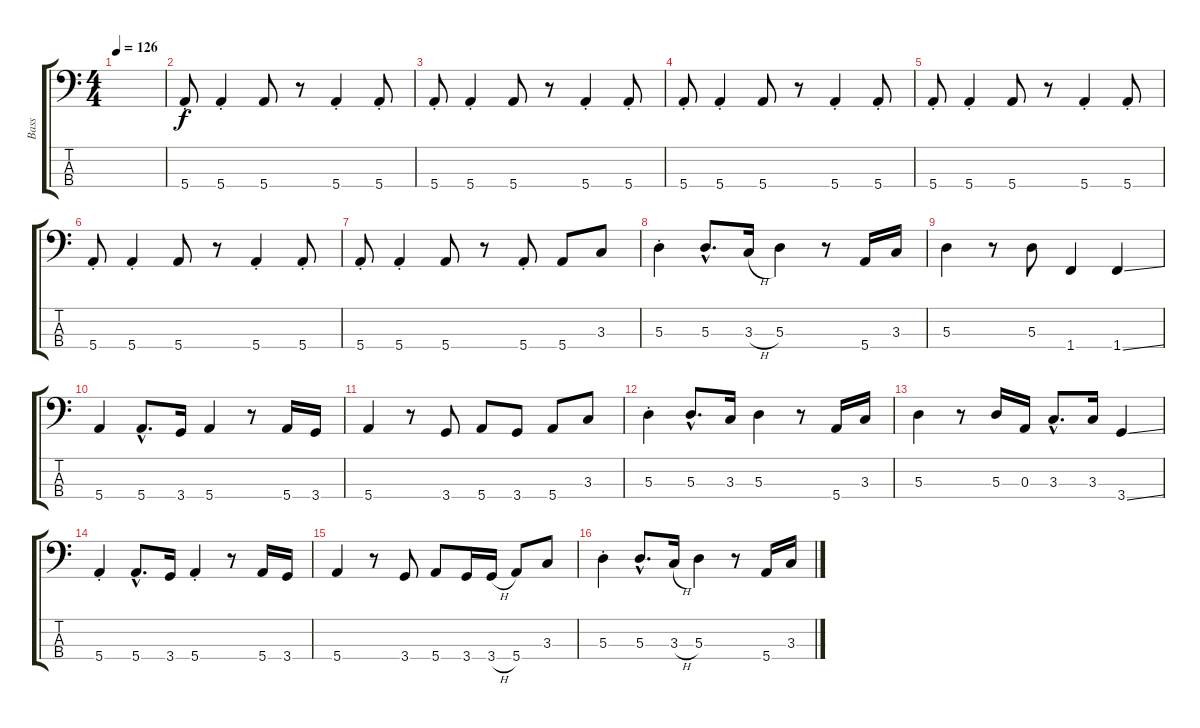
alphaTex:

\track ("Bass" "Bass") {instrument electricbasspick}
\staff {score tabs}
\tuning (G2 D2 A1 E1) {hide}
\ts (4 4)
\tempo 126
\clef f4
\ks c
|
5.4{st}.8 5.4{st}.4 5.4.8 r.8 5.4{st}.4 5.4{st}.8 |
5.4{st}.8 5.4{st}.4 5.4.8 r.8 5.4{st}.4 5.4{st}.8 |
5.4{st}.8 5.4{st}.4 5.4.8 r.8 5.4{st}.4 5.4{st}.8 |
5.4{st}.8 5.4{st}.4 5.4.8 r.8 5.4{st}.4 5.4{st}.8 |
5.4{st}.8 5.4{st}.4 5.4.8 r.8 5.4{st}.4 5.4{st}.8 |
5.4{st}.8 5.4{st}.4 5.4.8 r.8 5.4{st}.8 5.4.8 3.3.8 |
5.3{st}.4 5.3{hac}.8{d} 3.3{h}.16 5.3.4 r.8 5.4.16 3.3.16 |
5.3.4 r.8 5.3.8 1.4.4 1.4{ss}.4 |
5.4.4 5.4{hac}.8{d} 3.4.16 5.4.4 r.8 5.4.16 3.4.16 |
5.4.4 r.8 3.4.8 5.4.8 3.4.8 5.4.8 3.3.8 |
5.3{st}.4 5.3{hac}.8{d} 3.3.16 5.3.4 r.8 5.4.16 3.3.16 |
5.3.4 r.8 5.3.16 0.3.16 3.3{hac}.8{d} 3.3.16 3.4{ss}.4 |
5.4{st}.4 5.4{hac}.8{d} 3.4.16 5.4{st}.4 r.8 5.4.16 3.4.16 |
5.4.4 r.8 3.4.8 5.4.8 3.4.16 3.4{h}.16 5.4.8 3.3.8 |
5.3{st}.4 5.3{hac}.8{d} 3.3{h}.16 5.3.4 r.8 5.4.16 3.3.16
